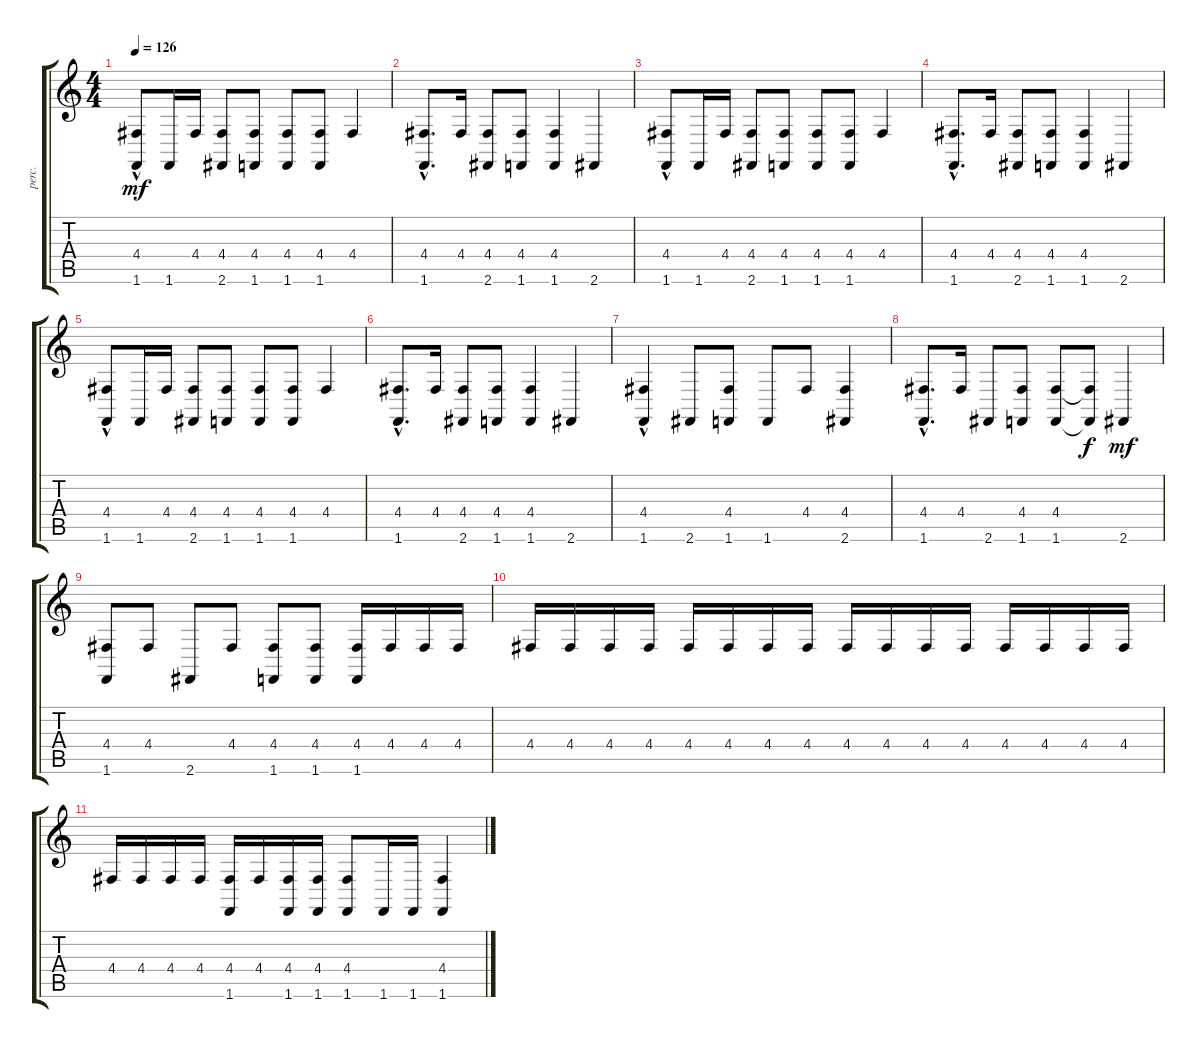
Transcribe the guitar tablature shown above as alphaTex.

\track ("perc." "perc.") {instrument acousticgrandpiano}
\staff {score tabs}
\tuning (E4 B3 G3 D3 A2 E2) {hide}
\ts (4 4)
\tempo 126
\clef g2
\ks c
(4.4{hac} 1.6).8{dy mf} 1.6.16 4.4.16 (4.4 2.6).8 (4.4 1.6).8 (4.4 1.6).8 (4.4 1.6).8 4.4.4 |
(4.4{hac} 1.6{hac}).8{d} 4.4.16 (4.4 2.6).8 (4.4 1.6).8 (4.4 1.6).4 2.6.4 |
(4.4{hac} 1.6).8 1.6.16 4.4.16 (4.4 2.6).8 (4.4 1.6).8 (4.4 1.6).8 (4.4 1.6).8 4.4.4 |
(4.4{hac} 1.6{hac}).8{d} 4.4.16 (4.4 2.6).8 (4.4 1.6).8 (4.4 1.6).4 2.6.4 |
(4.4{hac} 1.6).8 1.6.16 4.4.16 (4.4 2.6).8 (4.4 1.6).8 (4.4 1.6).8 (4.4 1.6).8 4.4.4 |
(4.4{hac} 1.6{hac}).8{d} 4.4.16 (4.4 2.6).8 (4.4 1.6).8 (4.4 1.6).4 2.6.4 |
(4.4{hac} 1.6{hac}).4 2.6.8 (4.4 1.6).8 1.6.8 4.4.8 (4.4 2.6).4 |
(4.4{hac} 1.6{hac}).8{d} 4.4.16 2.6.8 (4.4 1.6).8 (4.4 1.6).8 (4.4{t} 1.6{t}).8{dy f} 2.6.4{dy mf} |
(4.4 1.6).8 4.4.8 2.6.8 4.4.8 (4.4 1.6).8 (4.4 1.6).8 (4.4 1.6).16 4.4.16 4.4.16 4.4.16 |
4.4.16 4.4.16 4.4.16 4.4.16 4.4.16 4.4.16 4.4.16 4.4.16 4.4.16 4.4.16 4.4.16 4.4.16 4.4.16 4.4.16 4.4.16 4.4.16 |
4.4.16 4.4.16 4.4.16 4.4.16 (4.4 1.6).16 4.4.16 (4.4 1.6).16 (4.4 1.6).16 (4.4 1.6).8 1.6.16 1.6.16 (4.4 1.6).4
